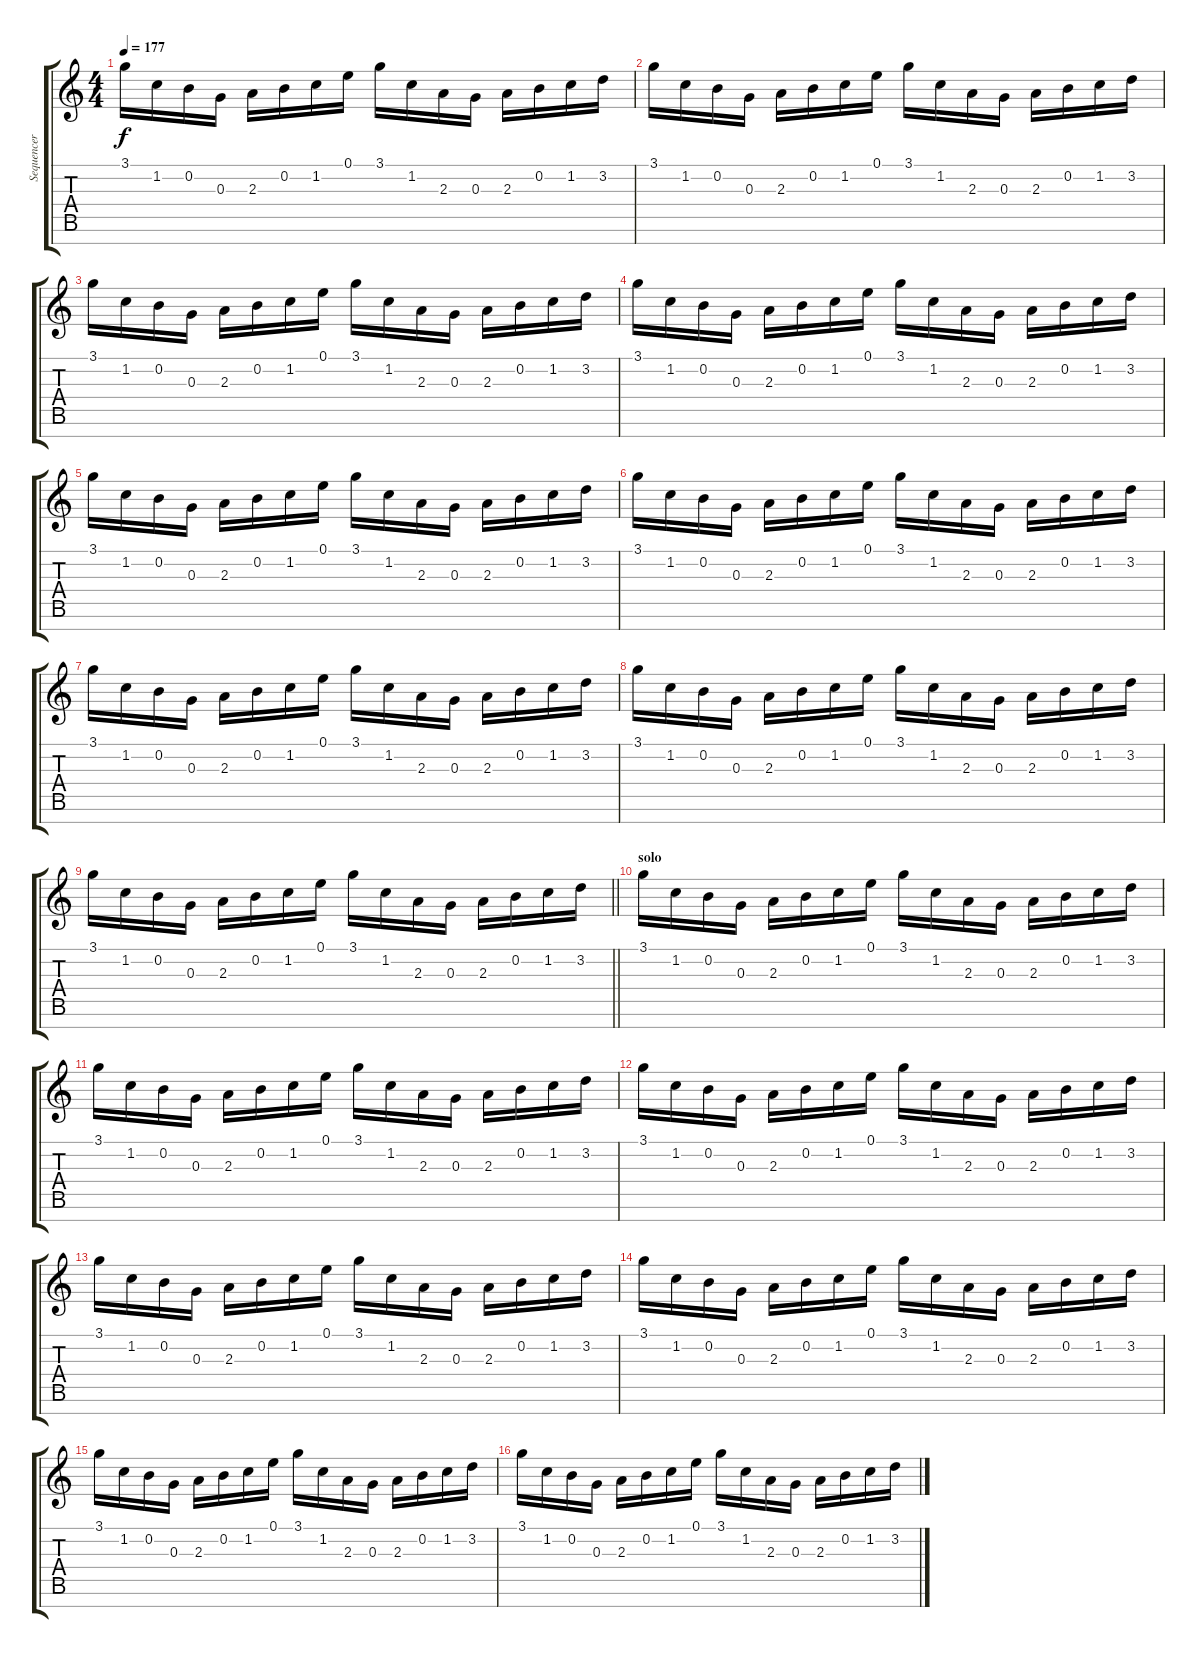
\track ("Sequencer" "Sequencer") {instrument pad1newage}
\staff {score tabs}
\tuning (E5 B4 G4 D4 A3 E3 B2) {hide}
\ts (4 4)
\tempo 177
\clef g2
\ks c
3.1.16{dy f} 1.2.16 0.2.16 0.3.16 2.3.16 0.2.16 1.2.16 0.1.16 3.1.16 1.2.16 2.3.16 0.3.16 2.3.16 0.2.16 1.2.16 3.2.16 |
3.1.16 1.2.16 0.2.16 0.3.16 2.3.16 0.2.16 1.2.16 0.1.16 3.1.16 1.2.16 2.3.16 0.3.16 2.3.16 0.2.16 1.2.16 3.2.16 |
3.1.16 1.2.16 0.2.16 0.3.16 2.3.16 0.2.16 1.2.16 0.1.16 3.1.16 1.2.16 2.3.16 0.3.16 2.3.16 0.2.16 1.2.16 3.2.16 |
3.1.16 1.2.16 0.2.16 0.3.16 2.3.16 0.2.16 1.2.16 0.1.16 3.1.16 1.2.16 2.3.16 0.3.16 2.3.16 0.2.16 1.2.16 3.2.16 |
3.1.16 1.2.16 0.2.16 0.3.16 2.3.16 0.2.16 1.2.16 0.1.16 3.1.16 1.2.16 2.3.16 0.3.16 2.3.16 0.2.16 1.2.16 3.2.16 |
3.1.16 1.2.16 0.2.16 0.3.16 2.3.16 0.2.16 1.2.16 0.1.16 3.1.16 1.2.16 2.3.16 0.3.16 2.3.16 0.2.16 1.2.16 3.2.16 |
3.1.16 1.2.16 0.2.16 0.3.16 2.3.16 0.2.16 1.2.16 0.1.16 3.1.16 1.2.16 2.3.16 0.3.16 2.3.16 0.2.16 1.2.16 3.2.16 |
3.1.16 1.2.16 0.2.16 0.3.16 2.3.16 0.2.16 1.2.16 0.1.16 3.1.16 1.2.16 2.3.16 0.3.16 2.3.16 0.2.16 1.2.16 3.2.16 |
\barLineRight lightlight
3.1.16 1.2.16 0.2.16 0.3.16 2.3.16 0.2.16 1.2.16 0.1.16 3.1.16 1.2.16 2.3.16 0.3.16 2.3.16 0.2.16 1.2.16 3.2.16 |
\section ("" "solo")
3.1.16 1.2.16 0.2.16 0.3.16 2.3.16 0.2.16 1.2.16 0.1.16 3.1.16 1.2.16 2.3.16 0.3.16 2.3.16 0.2.16 1.2.16 3.2.16 |
3.1.16 1.2.16 0.2.16 0.3.16 2.3.16 0.2.16 1.2.16 0.1.16 3.1.16 1.2.16 2.3.16 0.3.16 2.3.16 0.2.16 1.2.16 3.2.16 |
3.1.16 1.2.16 0.2.16 0.3.16 2.3.16 0.2.16 1.2.16 0.1.16 3.1.16 1.2.16 2.3.16 0.3.16 2.3.16 0.2.16 1.2.16 3.2.16 |
3.1.16 1.2.16 0.2.16 0.3.16 2.3.16 0.2.16 1.2.16 0.1.16 3.1.16 1.2.16 2.3.16 0.3.16 2.3.16 0.2.16 1.2.16 3.2.16 |
3.1.16 1.2.16 0.2.16 0.3.16 2.3.16 0.2.16 1.2.16 0.1.16 3.1.16 1.2.16 2.3.16 0.3.16 2.3.16 0.2.16 1.2.16 3.2.16 |
3.1.16 1.2.16 0.2.16 0.3.16 2.3.16 0.2.16 1.2.16 0.1.16 3.1.16 1.2.16 2.3.16 0.3.16 2.3.16 0.2.16 1.2.16 3.2.16 |
3.1.16 1.2.16 0.2.16 0.3.16 2.3.16 0.2.16 1.2.16 0.1.16 3.1.16 1.2.16 2.3.16 0.3.16 2.3.16 0.2.16 1.2.16 3.2.16
